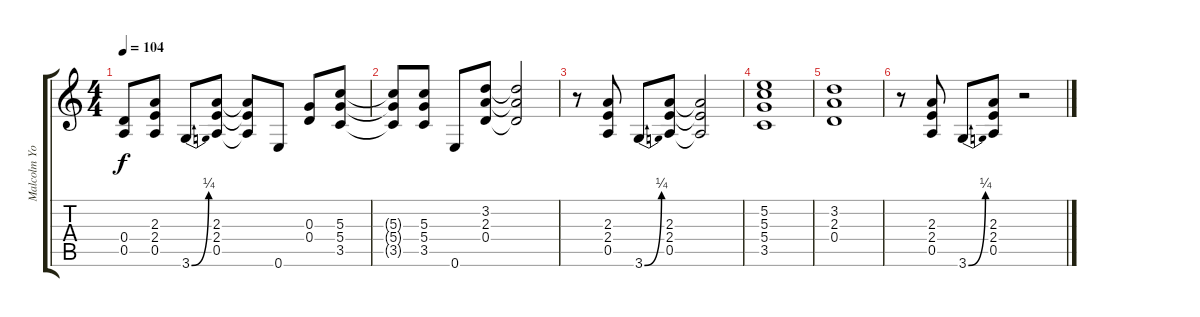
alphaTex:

\track ("Malcolm Young" "Malcolm Yo") {instrument overdrivenguitar}
\staff {score tabs}
\tuning (E4 B3 G3 D3 A2 E2) {hide}
\ts (4 4)
\tempo 104
\clef g2
\ks c
(0.4 0.5).8{dy f} (2.3 2.4 0.5).8 3.6{be (bend 0 0 60 1)}.8 (2.3 2.4 0.5).8 (2.3{t} 2.4{t} 0.5{t}).8 0.6.8 (0.3 0.4).8 (5.3 5.4 3.5).8 |
(5.3{t} 5.4{t} 3.5{t}).8 (5.3 5.4 3.5).8 0.6.8 (3.2 2.3 0.4).8 (3.2{t} 2.3{t} 0.4{t}).2 |
r.8 (2.3 2.4 0.5).8 3.6{be (bend 0 0 60 1)}.8 (2.3 2.4 0.5).8 (2.3{t} 2.4{t} 0.5{t}).2 |
(5.2 5.3 5.4 3.5).1 |
(3.2 2.3 0.4).1 |
r.8 (2.3 2.4 0.5).8 3.6{be (bend 0 0 60 1)}.8 (2.3 2.4 0.5).8 r.2
